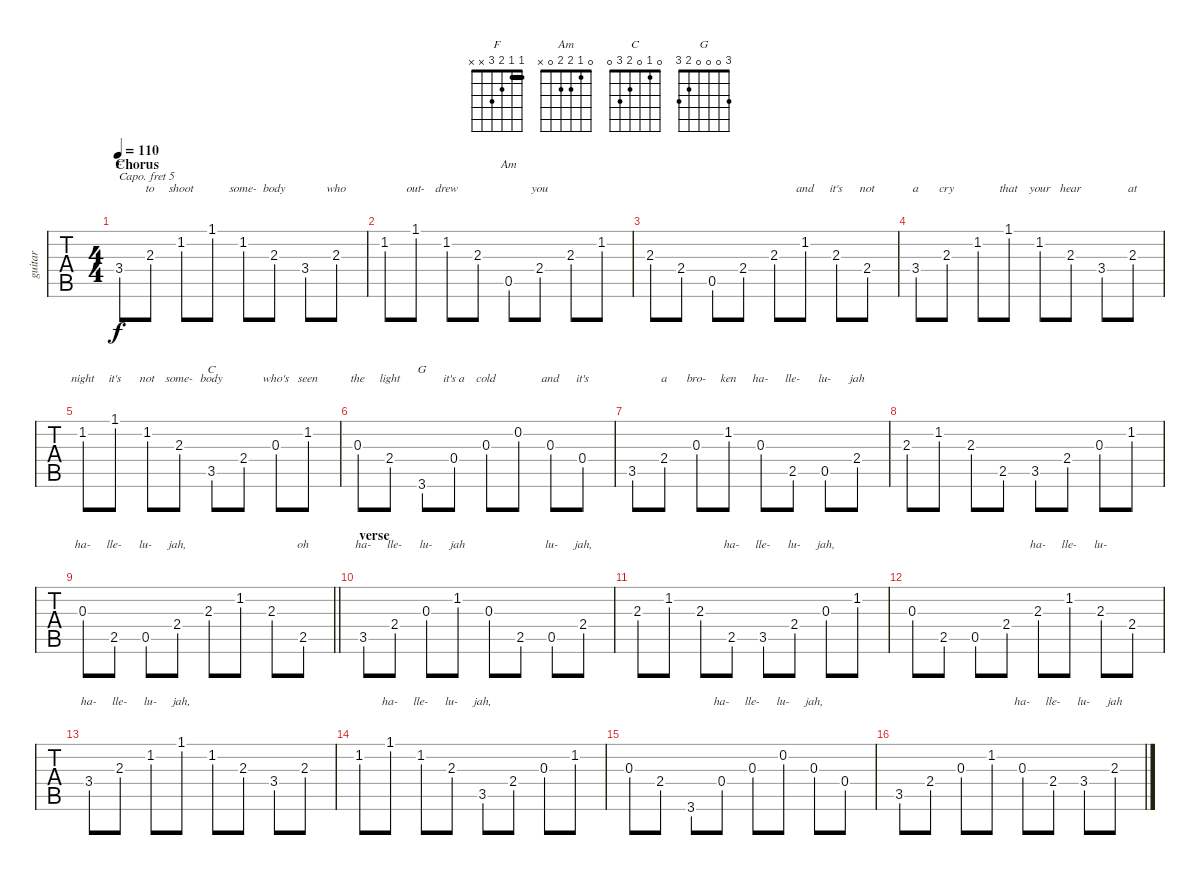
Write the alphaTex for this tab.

\track ("guitar" "guitar") {instrument acousticguitarnylon}
\staff {tabs}
\capo 5
\tuning (E4 B3 G3 D3 A2 E2) {hide}
\chord ("F" 1 1 2 3 x x) {barre 1}
\chord ("Am" 0 1 2 2 0 x)
\chord ("C" 0 1 0 2 3 0)
\chord ("G" 3 0 0 0 2 3)
\ts (4 4)
\section ("" "Chorus")
\tempo 110
\clef g2
\ks c
3.4.8{ch "F" lyrics (0 "") lyrics (1 "") lyrics (2 "") lyrics (3 "") lyrics (4 "") dy f} 2.3.8{lyrics (0 "to") lyrics (1 "") lyrics (2 "") lyrics (3 "") lyrics (4 "")} 1.2.8{lyrics (0 "shoot") lyrics (1 "") lyrics (2 "") lyrics (3 "") lyrics (4 "")} 1.1.8{lyrics (0 "") lyrics (1 "") lyrics (2 "") lyrics (3 "") lyrics (4 "")} 1.2.8{lyrics (0 "some-") lyrics (1 "") lyrics (2 "") lyrics (3 "") lyrics (4 "")} 2.3.8{lyrics (0 "body") lyrics (1 "") lyrics (2 "") lyrics (3 "") lyrics (4 "")} 3.4.8{lyrics (0 "") lyrics (1 "") lyrics (2 "") lyrics (3 "") lyrics (4 "")} 2.3.8{lyrics (0 "who") lyrics (1 "") lyrics (2 "") lyrics (3 "") lyrics (4 "")} |
1.2.8{lyrics (0 "") lyrics (1 "") lyrics (2 "") lyrics (3 "") lyrics (4 "")} 1.1.8{lyrics (0 "out-") lyrics (1 "") lyrics (2 "") lyrics (3 "") lyrics (4 "")} 1.2.8{lyrics (0 "drew") lyrics (1 "") lyrics (2 "") lyrics (3 "") lyrics (4 "")} 2.3.8{lyrics (0 "") lyrics (1 "") lyrics (2 "") lyrics (3 "") lyrics (4 "")} 0.5.8{ch "Am" lyrics (0 "") lyrics (1 "") lyrics (2 "") lyrics (3 "") lyrics (4 "")} 2.4.8{lyrics (0 "you") lyrics (1 "") lyrics (2 "") lyrics (3 "") lyrics (4 "")} 2.3.8{lyrics (0 "") lyrics (1 "") lyrics (2 "") lyrics (3 "") lyrics (4 "")} 1.2.8{lyrics (0 "") lyrics (1 "") lyrics (2 "") lyrics (3 "") lyrics (4 "")} |
2.3.8{lyrics (0 "") lyrics (1 "") lyrics (2 "") lyrics (3 "") lyrics (4 "")} 2.4.8{lyrics (0 "") lyrics (1 "") lyrics (2 "") lyrics (3 "") lyrics (4 "")} 0.5.8{lyrics (0 "") lyrics (1 "") lyrics (2 "") lyrics (3 "") lyrics (4 "")} 2.4.8{lyrics (0 "") lyrics (1 "") lyrics (2 "") lyrics (3 "") lyrics (4 "")} 2.3.8{lyrics (0 "") lyrics (1 "") lyrics (2 "") lyrics (3 "") lyrics (4 "")} 1.2.8{lyrics (0 "and") lyrics (1 "") lyrics (2 "") lyrics (3 "") lyrics (4 "")} 2.3.8{lyrics (0 "it's") lyrics (1 "") lyrics (2 "") lyrics (3 "") lyrics (4 "")} 2.4.8{lyrics (0 "not") lyrics (1 "") lyrics (2 "") lyrics (3 "") lyrics (4 "")} |
3.4.8{lyrics (0 "a") lyrics (1 "") lyrics (2 "") lyrics (3 "") lyrics (4 "")} 2.3.8{lyrics (0 "cry") lyrics (1 "") lyrics (2 "") lyrics (3 "") lyrics (4 "")} 1.2.8{lyrics (0 "") lyrics (1 "") lyrics (2 "") lyrics (3 "") lyrics (4 "")} 1.1.8{lyrics (0 "that") lyrics (1 "") lyrics (2 "") lyrics (3 "") lyrics (4 "")} 1.2.8{lyrics (0 "your") lyrics (1 "") lyrics (2 "") lyrics (3 "") lyrics (4 "")} 2.3.8{lyrics (0 "hear") lyrics (1 "") lyrics (2 "") lyrics (3 "") lyrics (4 "")} 3.4.8{lyrics (0 "") lyrics (1 "") lyrics (2 "") lyrics (3 "") lyrics (4 "")} 2.3.8{lyrics (0 "at") lyrics (1 "") lyrics (2 "") lyrics (3 "") lyrics (4 "")} |
1.2.8{lyrics (0 "night") lyrics (1 "") lyrics (2 "") lyrics (3 "") lyrics (4 "")} 1.1.8{lyrics (0 "it's") lyrics (1 "") lyrics (2 "") lyrics (3 "") lyrics (4 "")} 1.2.8{lyrics (0 "not") lyrics (1 "") lyrics (2 "") lyrics (3 "") lyrics (4 "")} 2.3.8{lyrics (0 "some-") lyrics (1 "") lyrics (2 "") lyrics (3 "") lyrics (4 "")} 3.5.8{ch "C" lyrics (0 "body") lyrics (1 "") lyrics (2 "") lyrics (3 "") lyrics (4 "")} 2.4.8{lyrics (0 "") lyrics (1 "") lyrics (2 "") lyrics (3 "") lyrics (4 "")} 0.3.8{lyrics (0 "who's") lyrics (1 "") lyrics (2 "") lyrics (3 "") lyrics (4 "")} 1.2.8{lyrics (0 "seen") lyrics (1 "") lyrics (2 "") lyrics (3 "") lyrics (4 "")} |
0.3.8{lyrics (0 "the") lyrics (1 "") lyrics (2 "") lyrics (3 "") lyrics (4 "")} 2.4.8{lyrics (0 "light") lyrics (1 "") lyrics (2 "") lyrics (3 "") lyrics (4 "")} 3.6.8{ch "G" lyrics (0 "") lyrics (1 "") lyrics (2 "") lyrics (3 "") lyrics (4 "")} 0.4.8{lyrics (0 "it's a") lyrics (1 "") lyrics (2 "") lyrics (3 "") lyrics (4 "")} 0.3.8{lyrics (0 "cold") lyrics (1 "") lyrics (2 "") lyrics (3 "") lyrics (4 "")} 0.2.8{lyrics (0 "") lyrics (1 "") lyrics (2 "") lyrics (3 "") lyrics (4 "")} 0.3.8{lyrics (0 "and") lyrics (1 "") lyrics (2 "") lyrics (3 "") lyrics (4 "")} 0.4.8{lyrics (0 "it's") lyrics (1 "") lyrics (2 "") lyrics (3 "") lyrics (4 "")} |
3.5.8{lyrics (0 "") lyrics (1 "") lyrics (2 "") lyrics (3 "") lyrics (4 "")} 2.4.8{lyrics (0 "a") lyrics (1 "") lyrics (2 "") lyrics (3 "") lyrics (4 "")} 0.3.8{lyrics (0 "bro-") lyrics (1 "") lyrics (2 "") lyrics (3 "") lyrics (4 "")} 1.2.8{lyrics (0 "ken") lyrics (1 "") lyrics (2 "") lyrics (3 "") lyrics (4 "")} 0.3.8{lyrics (0 "ha-") lyrics (1 "") lyrics (2 "") lyrics (3 "") lyrics (4 "")} 2.5.8{lyrics (0 "lle-") lyrics (1 "") lyrics (2 "") lyrics (3 "") lyrics (4 "")} 0.5.8{lyrics (0 "lu-") lyrics (1 "") lyrics (2 "") lyrics (3 "") lyrics (4 "")} 2.4.8{lyrics (0 "jah") lyrics (1 "") lyrics (2 "") lyrics (3 "") lyrics (4 "")} |
2.3.8{lyrics (0 "") lyrics (1 "") lyrics (2 "") lyrics (3 "") lyrics (4 "")} 1.2.8{lyrics (0 "") lyrics (1 "") lyrics (2 "") lyrics (3 "") lyrics (4 "")} 2.3.8{lyrics (0 "") lyrics (1 "") lyrics (2 "") lyrics (3 "") lyrics (4 "")} 2.5.8{lyrics (0 "") lyrics (1 "") lyrics (2 "") lyrics (3 "") lyrics (4 "")} 3.5.8{lyrics (0 "") lyrics (1 "") lyrics (2 "") lyrics (3 "") lyrics (4 "")} 2.4.8{lyrics (0 "") lyrics (1 "") lyrics (2 "") lyrics (3 "") lyrics (4 "")} 0.3.8{lyrics (0 "") lyrics (1 "") lyrics (2 "") lyrics (3 "") lyrics (4 "")} 1.2.8{lyrics (0 "") lyrics (1 "") lyrics (2 "") lyrics (3 "") lyrics (4 "")} |
\barLineRight lightlight
0.3.8{lyrics (0 "ha-") lyrics (1 "") lyrics (2 "") lyrics (3 "") lyrics (4 "")} 2.5.8{lyrics (0 "lle-") lyrics (1 "") lyrics (2 "") lyrics (3 "") lyrics (4 "")} 0.5.8{lyrics (0 "lu-") lyrics (1 "") lyrics (2 "") lyrics (3 "") lyrics (4 "")} 2.4.8{lyrics (0 "jah,") lyrics (1 "") lyrics (2 "") lyrics (3 "") lyrics (4 "")} 2.3.8{lyrics (0 "") lyrics (1 "") lyrics (2 "") lyrics (3 "") lyrics (4 "")} 1.2.8{lyrics (0 "") lyrics (1 "") lyrics (2 "") lyrics (3 "") lyrics (4 "")} 2.3.8{lyrics (0 "") lyrics (1 "") lyrics (2 "") lyrics (3 "") lyrics (4 "")} 2.5.8{lyrics (0 "oh") lyrics (1 "") lyrics (2 "") lyrics (3 "") lyrics (4 "")} |
\section ("" "verse")
3.5.8{lyrics (0 "ha-") lyrics (1 "") lyrics (2 "") lyrics (3 "") lyrics (4 "")} 2.4.8{lyrics (0 "lle-") lyrics (1 "") lyrics (2 "") lyrics (3 "") lyrics (4 "")} 0.3.8{lyrics (0 "lu-") lyrics (1 "") lyrics (2 "") lyrics (3 "") lyrics (4 "")} 1.2.8{lyrics (0 "jah") lyrics (1 "") lyrics (2 "") lyrics (3 "") lyrics (4 "")} 0.3.8{lyrics (0 "") lyrics (1 "") lyrics (2 "") lyrics (3 "") lyrics (4 "")} 2.5.8{lyrics (0 "") lyrics (1 "") lyrics (2 "") lyrics (3 "") lyrics (4 "")} 0.5.8{lyrics (0 "lu-") lyrics (1 "") lyrics (2 "") lyrics (3 "") lyrics (4 "")} 2.4.8{lyrics (0 "jah,") lyrics (1 "") lyrics (2 "") lyrics (3 "") lyrics (4 "")} |
2.3.8{lyrics (0 "") lyrics (1 "") lyrics (2 "") lyrics (3 "") lyrics (4 "")} 1.2.8{lyrics (0 "") lyrics (1 "") lyrics (2 "") lyrics (3 "") lyrics (4 "")} 2.3.8{lyrics (0 "") lyrics (1 "") lyrics (2 "") lyrics (3 "") lyrics (4 "")} 2.5.8{lyrics (0 "ha-") lyrics (1 "") lyrics (2 "") lyrics (3 "") lyrics (4 "")} 3.5.8{lyrics (0 "lle-") lyrics (1 "") lyrics (2 "") lyrics (3 "") lyrics (4 "")} 2.4.8{lyrics (0 "lu-") lyrics (1 "") lyrics (2 "") lyrics (3 "") lyrics (4 "")} 0.3.8{lyrics (0 "jah,") lyrics (1 "") lyrics (2 "") lyrics (3 "") lyrics (4 "")} 1.2.8{lyrics (0 "") lyrics (1 "") lyrics (2 "") lyrics (3 "") lyrics (4 "")} |
0.3.8{lyrics (0 "") lyrics (1 "") lyrics (2 "") lyrics (3 "") lyrics (4 "")} 2.5.8{lyrics (0 "") lyrics (1 "") lyrics (2 "") lyrics (3 "") lyrics (4 "")} 0.5.8{lyrics (0 "") lyrics (1 "") lyrics (2 "") lyrics (3 "") lyrics (4 "")} 2.4.8{lyrics (0 "") lyrics (1 "") lyrics (2 "") lyrics (3 "") lyrics (4 "")} 2.3.8{lyrics (0 "ha-") lyrics (1 "") lyrics (2 "") lyrics (3 "") lyrics (4 "")} 1.2.8{lyrics (0 "lle-") lyrics (1 "") lyrics (2 "") lyrics (3 "") lyrics (4 "")} 2.3.8{lyrics (0 "lu-") lyrics (1 "") lyrics (2 "") lyrics (3 "") lyrics (4 "")} 2.4.8{lyrics (0 "") lyrics (1 "") lyrics (2 "") lyrics (3 "") lyrics (4 "")} |
3.4.8{lyrics (0 "ha-") lyrics (1 "") lyrics (2 "") lyrics (3 "") lyrics (4 "")} 2.3.8{lyrics (0 "lle-") lyrics (1 "") lyrics (2 "") lyrics (3 "") lyrics (4 "")} 1.2.8{lyrics (0 "lu-") lyrics (1 "") lyrics (2 "") lyrics (3 "") lyrics (4 "")} 1.1.8{lyrics (0 "jah,") lyrics (1 "") lyrics (2 "") lyrics (3 "") lyrics (4 "")} 1.2.8{lyrics (0 "") lyrics (1 "") lyrics (2 "") lyrics (3 "") lyrics (4 "")} 2.3.8{lyrics (0 "") lyrics (1 "") lyrics (2 "") lyrics (3 "") lyrics (4 "")} 3.4.8{lyrics (0 "") lyrics (1 "") lyrics (2 "") lyrics (3 "") lyrics (4 "")} 2.3.8{lyrics (0 "") lyrics (1 "") lyrics (2 "") lyrics (3 "") lyrics (4 "")} |
1.2.8{lyrics (0 "") lyrics (1 "") lyrics (2 "") lyrics (3 "") lyrics (4 "")} 1.1.8{lyrics (0 "ha-") lyrics (1 "") lyrics (2 "") lyrics (3 "") lyrics (4 "")} 1.2.8{lyrics (0 "lle-") lyrics (1 "") lyrics (2 "") lyrics (3 "") lyrics (4 "")} 2.3.8{lyrics (0 "lu-") lyrics (1 "") lyrics (2 "") lyrics (3 "") lyrics (4 "")} 3.5.8{lyrics (0 "jah,") lyrics (1 "") lyrics (2 "") lyrics (3 "") lyrics (4 "")} 2.4.8{lyrics (0 "") lyrics (1 "") lyrics (2 "") lyrics (3 "") lyrics (4 "")} 0.3.8{lyrics (0 "") lyrics (1 "") lyrics (2 "") lyrics (3 "") lyrics (4 "")} 1.2.8{lyrics (0 "") lyrics (1 "") lyrics (2 "") lyrics (3 "") lyrics (4 "")} |
0.3.8{lyrics (0 "") lyrics (1 "") lyrics (2 "") lyrics (3 "") lyrics (4 "")} 2.4.8{lyrics (0 "") lyrics (1 "") lyrics (2 "") lyrics (3 "") lyrics (4 "")} 3.6.8{lyrics (0 "") lyrics (1 "") lyrics (2 "") lyrics (3 "") lyrics (4 "")} 0.4.8{lyrics (0 "ha-") lyrics (1 "") lyrics (2 "") lyrics (3 "") lyrics (4 "")} 0.3.8{lyrics (0 "lle-") lyrics (1 "") lyrics (2 "") lyrics (3 "") lyrics (4 "")} 0.2.8{lyrics (0 "lu-") lyrics (1 "") lyrics (2 "") lyrics (3 "") lyrics (4 "")} 0.3.8{lyrics (0 "jah,") lyrics (1 "") lyrics (2 "") lyrics (3 "") lyrics (4 "")} 0.4.8{lyrics (0 "") lyrics (1 "") lyrics (2 "") lyrics (3 "") lyrics (4 "")} |
3.5.8{lyrics (0 "") lyrics (1 "") lyrics (2 "") lyrics (3 "") lyrics (4 "")} 2.4.8{lyrics (0 "") lyrics (1 "") lyrics (2 "") lyrics (3 "") lyrics (4 "")} 0.3.8{lyrics (0 "") lyrics (1 "") lyrics (2 "") lyrics (3 "") lyrics (4 "")} 1.2.8{lyrics (0 "") lyrics (1 "") lyrics (2 "") lyrics (3 "") lyrics (4 "")} 0.3.8{lyrics (0 "ha-") lyrics (1 "") lyrics (2 "") lyrics (3 "") lyrics (4 "")} 2.4.8{lyrics (0 "lle-") lyrics (1 "") lyrics (2 "") lyrics (3 "") lyrics (4 "")} 3.4.8{lyrics (0 "lu-") lyrics (1 "") lyrics (2 "") lyrics (3 "") lyrics (4 "")} 2.3.8{lyrics (0 "jah") lyrics (1 "") lyrics (2 "") lyrics (3 "") lyrics (4 "")}
